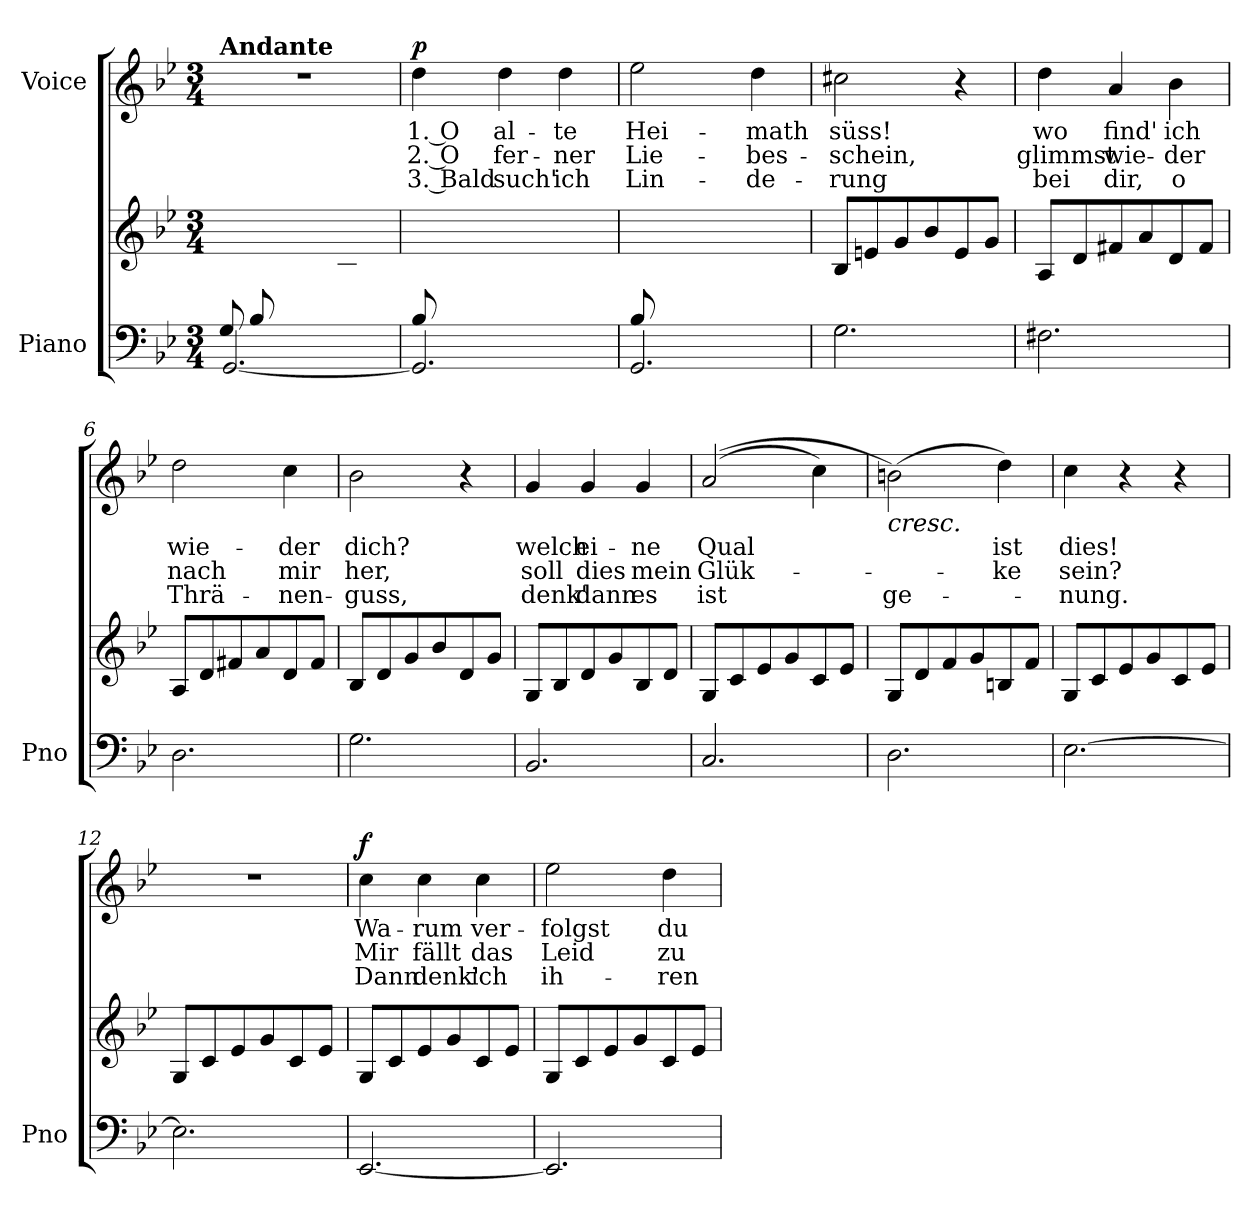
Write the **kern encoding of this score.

**kern	**kern	**kern	**text	**text	**text	**dynam
*part2	*part2	*part1	*part1	*part1	*part1	*part1
*staff3	*staff2	*staff1	*staff1	*staff1	*staff1	*staff1
*I"Piano	*	*I"Voice	*	*	*	*
*I'Pno	*	*	*	*	*	*
*clefF4	*clefG2	*clefG2	*	*	*	*
*k[b-e-]	*k[b-e-]	*k[b-e-]	*	*	*	*
*M3/4	*M3/4	*M3/4	*	*	*	*
=1	=1	=1	=1	=1	=1	=1
*^	*	*	*	*	*	*
!	!	!	!LO:TX:a:B:t=Andante	!	!	!	!
8G/L	[2.GG/	4ryy	2.r	.	.	.	.
8B-/	.	.	.	.	.	.	.
2ryy	.	8d\	.	.	.	.	.
.	.	8g\	.	.	.	.	.
.	.	8B-\	.	.	.	.	.
.	.	8d\J	.	.	.	.	.
=2	=2	=2	=2	=2	=2	=2	=2
!	!	!	!	!	!	!	!LO:DY:b
8B-/L	2.GG/]	8ryy	4dd\	1. O	2. O	3. Bald	p
2ryy	.	8d\	.	.	.	.	.
.	.	8g\	4dd\	al-	fer-	such'	.
.	.	8b-\	.	.	.	.	.
.	.	8d\	4dd\	-te	-ner	ich	.
8ryy	.	8g\J	.	.	.	.	.
=3	=3	=3	=3	=3	=3	=3	=3
8B-/L	2.GG/	8ryy	2ee-\	Hei-	Lie-	Lin-	.
2ryy	.	8e-\	.	.	.	.	.
.	.	8g\	.	.	.	.	.
.	.	8b-\	.	.	.	.	.
.	.	8e-\	4dd\	math	-bes-	-de-	.
8ryy	.	8g\J	.	.	.	.	.
*v	*v	*	*	*	*	*	*
=4	=4	=4	=4	=4	=4	=4
2.G\	8B-/L	2cc#X\	süss!	-schein,	-rung	.
.	8en/	.	.	.	.	.
.	8g/	.	.	.	.	.
.	8b-/	.	.	.	.	.
.	8e/	4r	.	.	.	.
.	8g/J	.	.	.	.	.
=5	=5	=5	=5	=5	=5	=5
2.F#X\	8A/L	4dd\	wo	glimmst	bei	.
.	8d/	.	.	.	.	.
.	8f#X/	4a/	find'	wie-	dir,	.
.	8a/	.	.	.	.	.
.	8d/	4b-\	ich	-der	o	.
.	8f#/J	.	.	.	.	.
=6	=6	=6	=6	=6	=6	=6
2.D\	8A/L	2dd\	wie-	nach	Thrä-	.
.	8d/	.	.	.	.	.
.	8f#X/	.	.	.	.	.
.	8a/	.	.	.	.	.
.	8d/	4cc\	der	mir	-nen-	.
.	8f#/J	.	.	.	.	.
=7	=7	=7	=7	=7	=7	=7
2.G\	8B-/L	2b-\	dich?	her,	-guss,	.
.	8d/	.	.	.	.	.
.	8g/	.	.	.	.	.
.	8b-/	.	.	.	.	.
.	8d/	4r	.	.	.	.
.	8g/J	.	.	.	.	.
=8	=8	=8	=8	=8	=8	=8
2.BB-/	8G/L	4g/	welch	soll	denk'	.
.	8B-/	.	.	.	.	.
.	8d/	4g/	ei-	dies	dann	.
.	8g/	.	.	.	.	.
.	8B-/	4g/	-ne	mein	es	.
.	8d/J	.	.	.	.	.
=9	=9	=9	=9	=9	=9	=9
2.C/	8G/L	((2a/	Qual	Glük-	ist	.
.	8c/	.	.	.	.	.
.	8e-/	.	.	.	.	.
.	8g/	.	.	.	.	.
.	8c/	4cc\)	.	.	.	.
.	8e-/J	.	.	.	.	.
=10	=10	=10	=10	=10	=10	=10
!	!	!LO:TX:b:i:t=cresc.	!	!	!	!
2.D\	8G/L	(2bn\)	.	.	ge-	.
.	8d/	.	.	.	.	.
.	8f/	.	.	.	.	.
.	8g/	.	.	.	.	.
.	8Bn/	4dd\)	ist	-ke	.	.
.	8f/J	.	.	.	.	.
=11	=11	=11	=11	=11	=11	=11
[2.E-\	8G/L	4cc\	dies!	sein?	nung.	.
.	8c/	.	.	.	.	.
.	8e-/	4r	.	.	.	.
.	8g/	.	.	.	.	.
.	8c/	4r	.	.	.	.
.	8e-/J	.	.	.	.	.
=12	=12	=12	=12	=12	=12	=12
2.E-\]	8G/L	2.r	.	.	.	.
.	8c/	.	.	.	.	.
.	8e-/	.	.	.	.	.
.	8g/	.	.	.	.	.
.	8c/	.	.	.	.	.
.	8e-/J	.	.	.	.	.
=13	=13	=13	=13	=13	=13	=13
!	!	!	!	!	!	!LO:DY:b
[2.EE-/	8G/L	4cc\	Wa-	Mir	Dann	f
.	8c/	.	.	.	.	.
.	8e-/	4cc\	-rum	fällt	denk'	.
.	8g/	.	.	.	.	.
.	8c/	4cc\	ver-	das	ich	.
.	8e-/J	.	.	.	.	.
=14	=14	=14	=14	=14	=14	=14
2.EE-/]	8G/L	2ee-\	-folgst	Leid	ih-	.
.	8c/	.	.	.	.	.
.	8e-/	.	.	.	.	.
.	8g/	.	.	.	.	.
.	8c/	4dd\	du	zu	ren	.
.	8e-/J	.	.	.	.	.
=	=	=	=	=	=	=
*-	*-	*-	*-	*-	*-	*-
